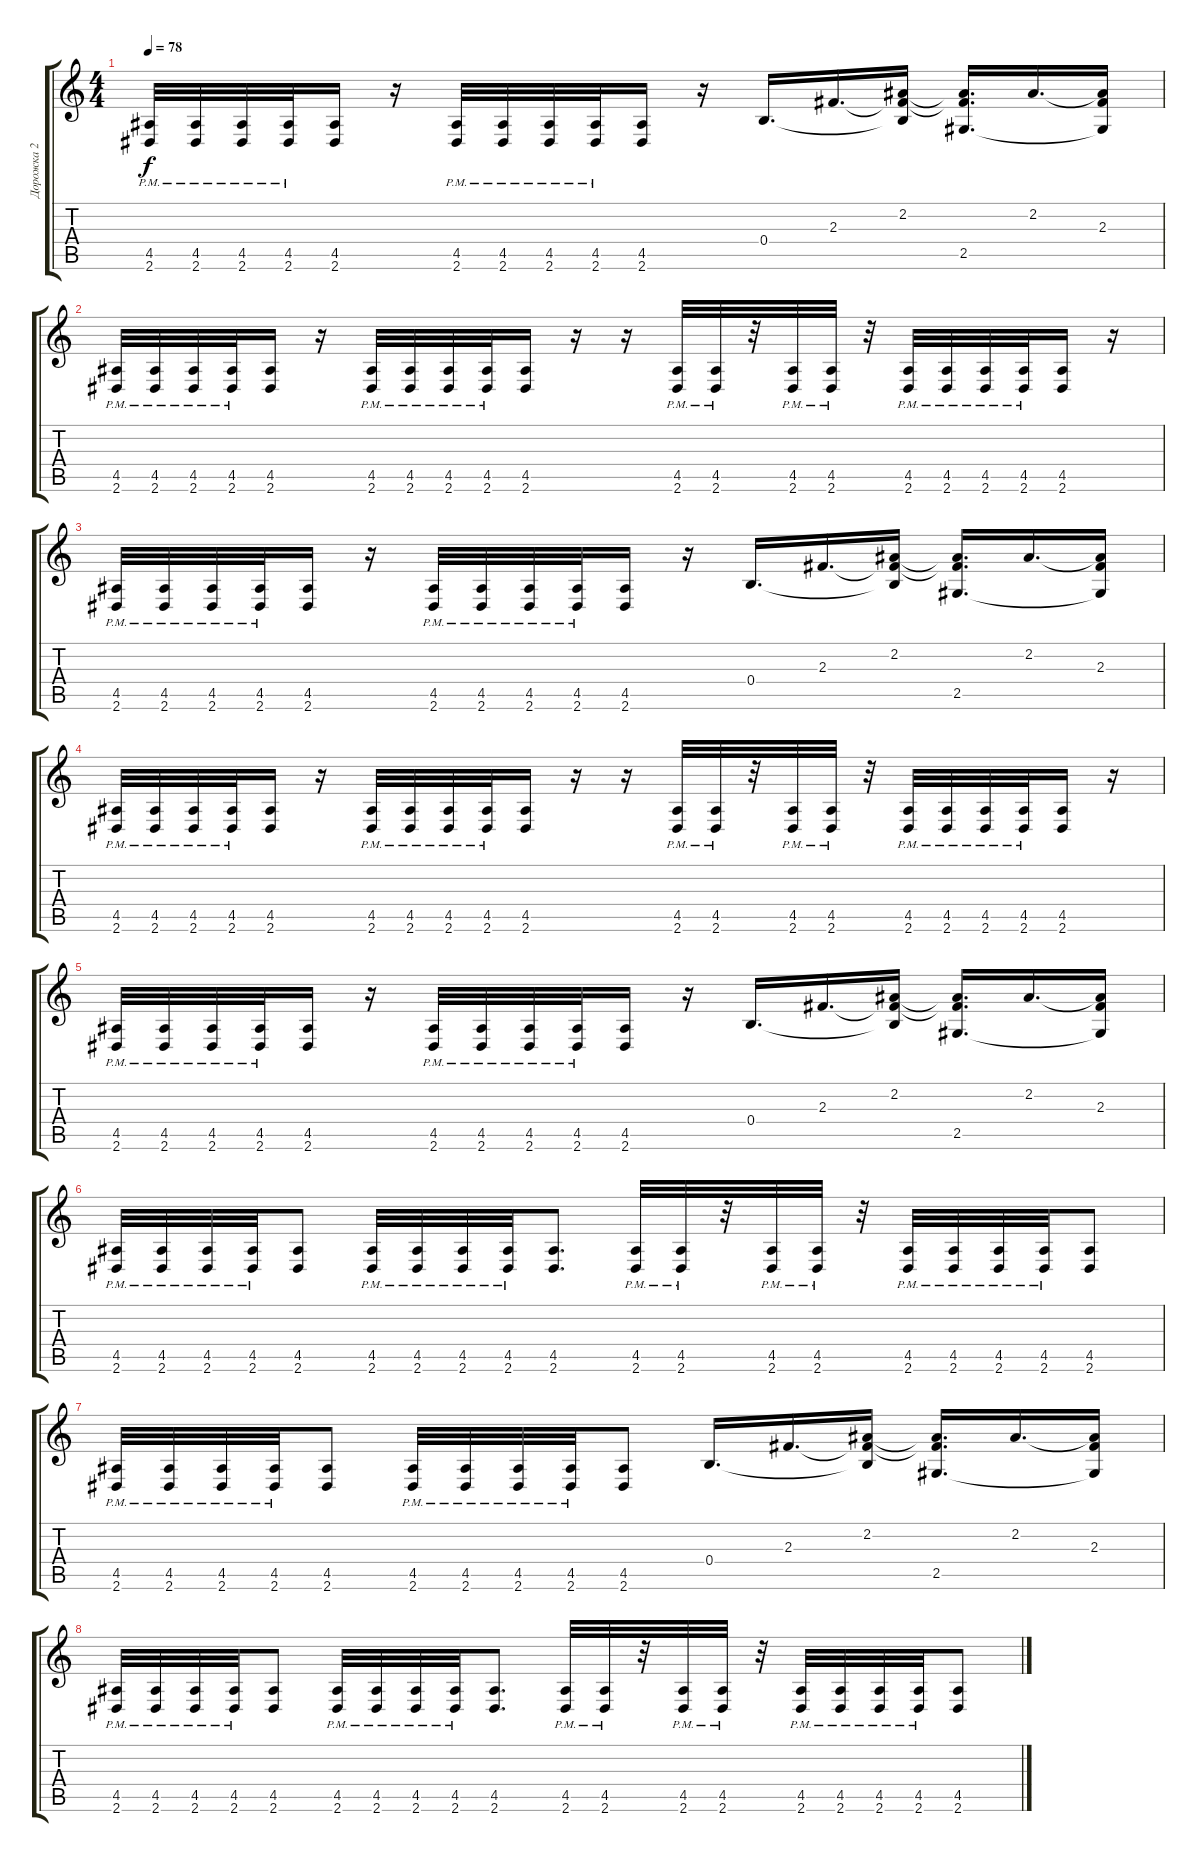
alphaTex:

\track ("Дорожка 2" "Дорожка 2") {instrument distortionguitar}
\staff {score tabs}
\tuning (Db4 Ab3 E3 B2 Gb2 Db2) {hide}
\ts (4 4)
\tempo 78
\clef g2
\ks c
(4.5{pm} 2.6{pm}).32{dy f} (4.5{pm} 2.6{pm}).32 (4.5{pm} 2.6{pm}).32 (4.5{pm} 2.6{pm}).32 (4.5 2.6).16 r.16 (4.5{pm} 2.6{pm}).32 (4.5{pm} 2.6{pm}).32 (4.5{pm} 2.6{pm}).32 (4.5{pm} 2.6{pm}).32 (4.5 2.6).16 r.16 0.4.16{d} 2.3.16{d} (2.2 2.3{t} 0.4{t}).16 (2.2{t} 2.3{t} 2.5).16{d} 2.2.16{d} (2.2{t} 2.3 2.5{t}).16 |
(4.5{pm} 2.6{pm}).32 (4.5{pm} 2.6{pm}).32 (4.5{pm} 2.6{pm}).32 (4.5{pm} 2.6{pm}).32 (4.5 2.6).16 r.16 (4.5{pm} 2.6{pm}).32 (4.5{pm} 2.6{pm}).32 (4.5{pm} 2.6{pm}).32 (4.5{pm} 2.6{pm}).32 (4.5 2.6).16 r.16 r.16 (4.5{pm} 2.6{pm}).32 (4.5{pm} 2.6{pm}).32 r.32 (4.5{pm} 2.6{pm}).32 (4.5{pm} 2.6{pm}).32 r.32 (4.5{pm} 2.6{pm}).32 (4.5{pm} 2.6{pm}).32 (4.5{pm} 2.6{pm}).32 (4.5{pm} 2.6{pm}).32 (4.5 2.6).16 r.16 |
(4.5{pm} 2.6{pm}).32 (4.5{pm} 2.6{pm}).32 (4.5{pm} 2.6{pm}).32 (4.5{pm} 2.6{pm}).32 (4.5 2.6).16 r.16 (4.5{pm} 2.6{pm}).32 (4.5{pm} 2.6{pm}).32 (4.5{pm} 2.6{pm}).32 (4.5{pm} 2.6{pm}).32 (4.5 2.6).16 r.16 0.4.16{d} 2.3.16{d} (2.2 2.3{t} 0.4{t}).16 (2.2{t} 2.3{t} 2.5).16{d} 2.2.16{d} (2.2{t} 2.3 2.5{t}).16 |
(4.5{pm} 2.6{pm}).32 (4.5{pm} 2.6{pm}).32 (4.5{pm} 2.6{pm}).32 (4.5{pm} 2.6{pm}).32 (4.5 2.6).16 r.16 (4.5{pm} 2.6{pm}).32 (4.5{pm} 2.6{pm}).32 (4.5{pm} 2.6{pm}).32 (4.5{pm} 2.6{pm}).32 (4.5 2.6).16 r.16 r.16 (4.5{pm} 2.6{pm}).32 (4.5{pm} 2.6{pm}).32 r.32 (4.5{pm} 2.6{pm}).32 (4.5{pm} 2.6{pm}).32 r.32 (4.5{pm} 2.6{pm}).32 (4.5{pm} 2.6{pm}).32 (4.5{pm} 2.6{pm}).32 (4.5{pm} 2.6{pm}).32 (4.5 2.6).16 r.16 |
(4.5{pm} 2.6{pm}).32 (4.5{pm} 2.6{pm}).32 (4.5{pm} 2.6{pm}).32 (4.5{pm} 2.6{pm}).32 (4.5 2.6).16 r.16 (4.5{pm} 2.6{pm}).32 (4.5{pm} 2.6{pm}).32 (4.5{pm} 2.6{pm}).32 (4.5{pm} 2.6{pm}).32 (4.5 2.6).16 r.16 0.4.16{d} 2.3.16{d} (2.2 2.3{t} 0.4{t}).16 (2.2{t} 2.3{t} 2.5).16{d} 2.2.16{d} (2.2{t} 2.3 2.5{t}).16 |
(4.5{pm} 2.6{pm}).32 (4.5{pm} 2.6{pm}).32 (4.5{pm} 2.6{pm}).32 (4.5{pm} 2.6{pm}).32 (4.5 2.6).8 (4.5{pm} 2.6{pm}).32 (4.5{pm} 2.6{pm}).32 (4.5{pm} 2.6{pm}).32 (4.5{pm} 2.6{pm}).32 (4.5 2.6).8{d} (4.5{pm} 2.6{pm}).32 (4.5{pm} 2.6{pm}).32 r.32 (4.5{pm} 2.6{pm}).32 (4.5{pm} 2.6{pm}).32 r.32 (4.5{pm} 2.6{pm}).32 (4.5{pm} 2.6{pm}).32 (4.5{pm} 2.6{pm}).32 (4.5{pm} 2.6{pm}).32 (4.5 2.6).8 |
(4.5{pm} 2.6{pm}).32 (4.5{pm} 2.6{pm}).32 (4.5{pm} 2.6{pm}).32 (4.5{pm} 2.6{pm}).32 (4.5 2.6).8 (4.5{pm} 2.6{pm}).32 (4.5{pm} 2.6{pm}).32 (4.5{pm} 2.6{pm}).32 (4.5{pm} 2.6{pm}).32 (4.5 2.6).8 0.4.16{d} 2.3.16{d} (2.2 2.3{t} 0.4{t}).16 (2.2{t} 2.3{t} 2.5).16{d} 2.2.16{d} (2.2{t} 2.3 2.5{t}).16 |
(4.5{pm} 2.6{pm}).32 (4.5{pm} 2.6{pm}).32 (4.5{pm} 2.6{pm}).32 (4.5{pm} 2.6{pm}).32 (4.5 2.6).8 (4.5{pm} 2.6{pm}).32 (4.5{pm} 2.6{pm}).32 (4.5{pm} 2.6{pm}).32 (4.5{pm} 2.6{pm}).32 (4.5 2.6).8{d} (4.5{pm} 2.6{pm}).32 (4.5{pm} 2.6{pm}).32 r.32 (4.5{pm} 2.6{pm}).32 (4.5{pm} 2.6{pm}).32 r.32 (4.5{pm} 2.6{pm}).32 (4.5{pm} 2.6{pm}).32 (4.5{pm} 2.6{pm}).32 (4.5{pm} 2.6{pm}).32 (4.5 2.6).8
